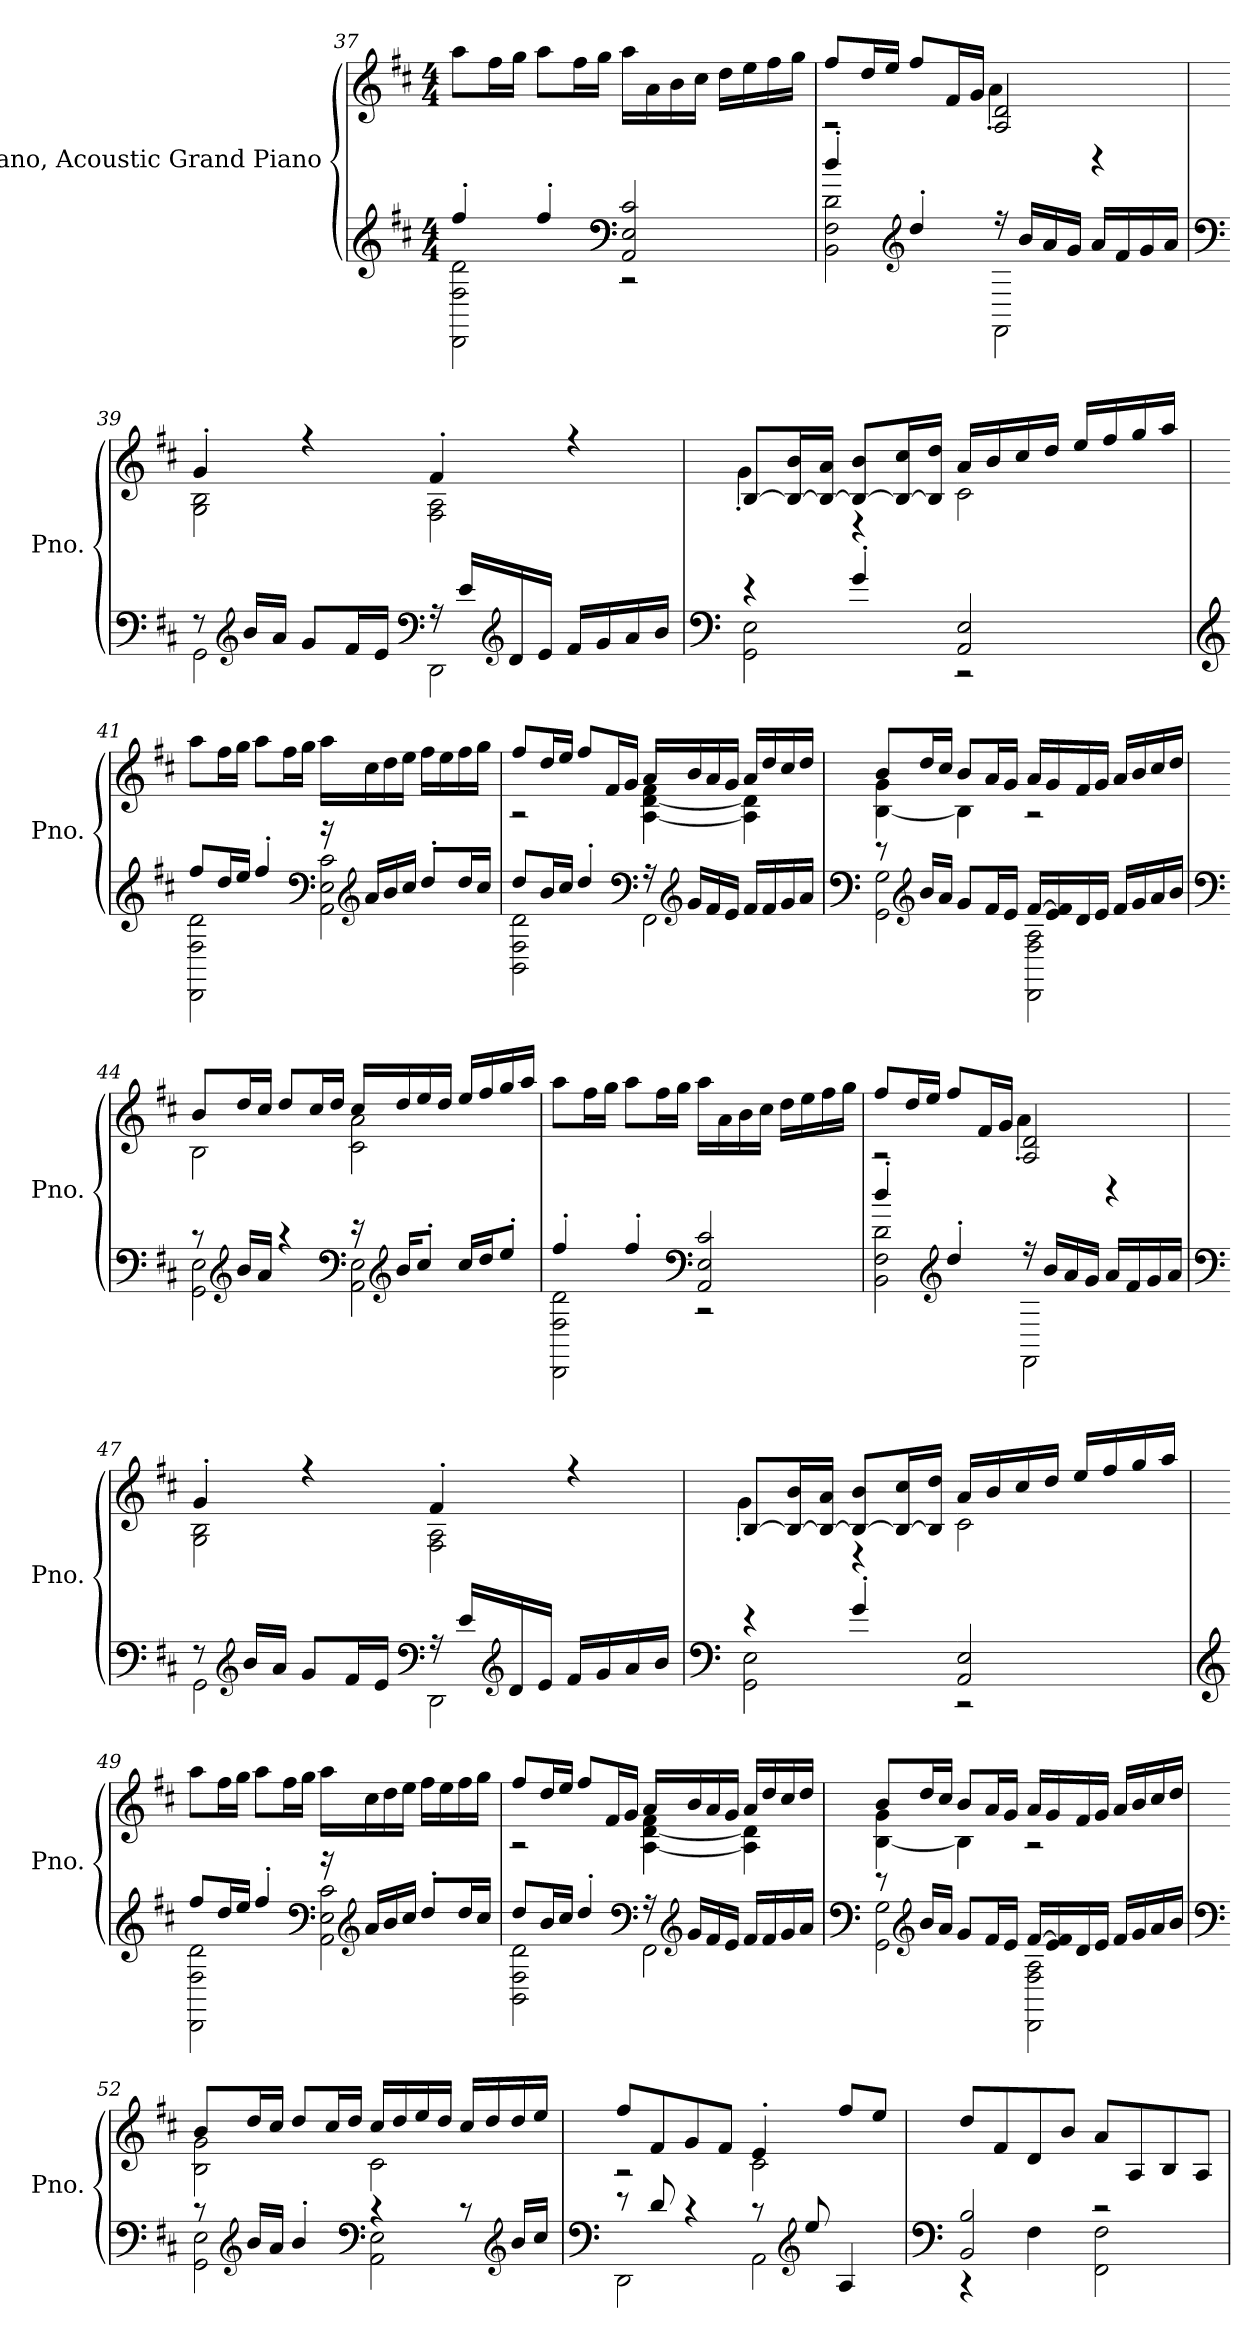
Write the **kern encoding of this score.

**kern	**kern
*part1	*part1
*staff2	*staff1
*I"Piano, Acoustic Grand Piano	*
*I'Pno.	*
*clefG2	*clefG2
*k[f#c#]	*k[f#c#]
*M4/4	*M4/4
=37	=37
*^	*
4ff#'/	2DD\ 2F#\ 2d\	8aa\L
.	.	16ff#\L
.	.	16gg\JJ
4ff#'/	.	8aa\L
.	.	16ff#\L
.	.	16gg\JJ
*clefF4	*	*
2AA/ 2E/ 2c#/	2r	16aa\LL
.	.	16a\
.	.	16b\
.	.	16cc#\JJ
.	.	16dd\LL
.	.	16ee\
.	.	16ff#\
.	.	16gg\JJ
!!LO:LB:g=z
=38	=38	=38
*	*	*^
4dd'/	2BB\ 2F#\ 2d\	8ff#/L	2r
.	.	16dd/L	.
.	.	16ee/JJ	.
*clefG2	*	*	*
4dd'/	.	8ff#/L	.
.	.	16f#/L	.
.	.	16g/JJ	.
16r	2FF#\	2A/ 2d/	4a'\
16b/LL	.	.	.
16a/	.	.	.
16g/JJ	.	.	.
16a/LL	.	.	4r
16f#/	.	.	.
16g/	.	.	.
16a/JJ	.	.	.
=39	=39	=39	=39
*clefF4	*	*	*
8r	2GG\	4g'/	2G\ 2B\
*clefG2	*	*	*
16b/LL	.	.	.
16a/JJ	.	.	.
8g/L	.	4r	.
16f#/L	.	.	.
16e/JJ	.	.	.
*clefF4	*	*	*
16r	2DD\	4f#'/	2F#\ 2A\
16e/LL	.	.	.
*clefG2	*	*	*
16d/	.	.	.
16e/JJ	.	.	.
16f#/LL	.	4r	.
16g/	.	.	.
16a/	.	.	.
16b/JJ	.	.	.
!!LO:LB:g=z	!!
=40	=40	=40	=40
*clefF4	*	*	*
4r	2GG\ 2E\	[8B/L	4g'\
.	.	16B/_ 16b/L	.
.	.	16B/_ 16a/JJ	.
4g'/	.	8B/_ 8b/L	4r
.	.	16B/_ 16cc#/L	.
.	.	16B/] 16dd/JJ	.
2AA/ 2E/	2r	16a/LL	2c#\
.	.	16b/	.
.	.	16cc#/	.
.	.	16dd/JJ	.
.	.	16ee/LL	.
.	.	16ff#/	.
.	.	16gg/	.
.	.	16aa/JJ	.
*	*	*v	*v
=41	=41	=41
*clefG2	*	*
8ff#/L	2DD\ 2F#\ 2d\	8aa\L
16dd/L	.	16ff#\L
16ee/JJ	.	16gg\JJ
4ff#'/	.	8aa\L
.	.	16ff#\L
.	.	16gg\JJ
*clefF4	*	*
16r	2AA\ 2E\ 2c#\	16aa\LL
*clefG2	*	*
16a/LL	.	16cc#\
16b/	.	16dd\
16cc#/JJ	.	16ee\JJ
8dd'/L	.	16ff#\LL
.	.	16ee\
16dd/L	.	16ff#\
16cc#/JJ	.	16gg\JJ
!!LO:LB:g=z
=42	=42	=42
*	*	*^
8dd/L	2BB\ 2F#\ 2d\	8ff#/L	2r
16b/L	.	16dd/L	.
16cc#/JJ	.	16ee/JJ	.
4dd'/	.	8ff#/L	.
.	.	16f#/L	.
.	.	16g/JJ	.
*clefF4	*	*	*
16r	2FF#\	16a/LL	[4A\ [4d\ 4f#\
*clefG2	*	*	*
16g/LL	.	16b/	.
16f#/	.	16a/	.
16e/JJ	.	16g/JJ	.
16f#/LL	.	16a/LL	4A\] 4d\]
16f#/	.	16dd/	.
16g/	.	16cc#/	.
16a/JJ	.	16dd/JJ	.
=43	=43	=43	=43
*clefF4	*	*	*
8r	2GG\ 2G\	8b/L	[4B\ 4g\
*clefG2	*	*	*
16b/LL	.	16dd/L	.
16a/JJ	.	16cc#/JJ	.
8g/L	.	8b/L	4B\]
16f#/L	.	16a/L	.
16e/JJ	.	16g/JJ	.
[16f#/LL	2DD\ 2F#\ 2A\	16a/LL	2r
16e/ 16f#/]	.	16g/	.
16d/	.	16f#/	.
16e/JJ	.	16g/JJ	.
16f#/LL	.	16a/LL	.
16g/	.	16b/	.
16a/	.	16cc#/	.
16b/JJ	.	16dd/JJ	.
!!LO:PB:g=z	!!
=44	=44	=44	=44
*clefF4	*	*	*
8r	2GG\ 2E\	8b/L	2B\
*clefG2	*	*	*
16b/LL	.	16dd/L	.
16a/JJ	.	16cc#/JJ	.
4r	.	8dd/L	.
.	.	16cc#/L	.
.	.	16dd/JJ	.
*clefF4	*	*	*
16r	2AA\ 2E\	16cc#/LL	2c#\ 2a\
*clefG2	*	*	*
16b/KL	.	16dd/	.
8cc#'/J	.	16ee/	.
.	.	16dd/JJ	.
16cc#/LL	.	16ee/LL	.
16dd/J	.	16ff#/	.
8ee'/J	.	16gg/	.
.	.	16aa/JJ	.
*	*	*v	*v
=45	=45	=45
4ff#'/	2DD\ 2F#\ 2d\	8aa\L
.	.	16ff#\L
.	.	16gg\JJ
4ff#'/	.	8aa\L
.	.	16ff#\L
.	.	16gg\JJ
*clefF4	*	*
2AA/ 2E/ 2c#/	2r	16aa\LL
.	.	16a\
.	.	16b\
.	.	16cc#\JJ
.	.	16dd\LL
.	.	16ee\
.	.	16ff#\
.	.	16gg\JJ
!!LO:LB:g=z
=46	=46	=46
*	*	*^
4dd'/	2BB\ 2F#\ 2d\	8ff#/L	2r
.	.	16dd/L	.
.	.	16ee/JJ	.
*clefG2	*	*	*
4dd'/	.	8ff#/L	.
.	.	16f#/L	.
.	.	16g/JJ	.
16r	2FF#\	2A/ 2d/	4a'\
16b/LL	.	.	.
16a/	.	.	.
16g/JJ	.	.	.
16a/LL	.	.	4r
16f#/	.	.	.
16g/	.	.	.
16a/JJ	.	.	.
=47	=47	=47	=47
*clefF4	*	*	*
8r	2GG\	4g'/	2G\ 2B\
*clefG2	*	*	*
16b/LL	.	.	.
16a/JJ	.	.	.
8g/L	.	4r	.
16f#/L	.	.	.
16e/JJ	.	.	.
*clefF4	*	*	*
16r	2DD\	4f#'/	2F#\ 2A\
16e/LL	.	.	.
*clefG2	*	*	*
16d/	.	.	.
16e/JJ	.	.	.
16f#/LL	.	4r	.
16g/	.	.	.
16a/	.	.	.
16b/JJ	.	.	.
!!LO:LB:g=z	!!
=48	=48	=48	=48
*clefF4	*	*	*
4r	2GG\ 2E\	[8B/L	4g'\
.	.	16B/_ 16b/L	.
.	.	16B/_ 16a/JJ	.
4g'/	.	8B/_ 8b/L	4r
.	.	16B/_ 16cc#/L	.
.	.	16B/] 16dd/JJ	.
2AA/ 2E/	2r	16a/LL	2c#\
.	.	16b/	.
.	.	16cc#/	.
.	.	16dd/JJ	.
.	.	16ee/LL	.
.	.	16ff#/	.
.	.	16gg/	.
.	.	16aa/JJ	.
*	*	*v	*v
=49	=49	=49
*clefG2	*	*
8ff#/L	2DD\ 2F#\ 2d\	8aa\L
16dd/L	.	16ff#\L
16ee/JJ	.	16gg\JJ
4ff#'/	.	8aa\L
.	.	16ff#\L
.	.	16gg\JJ
*clefF4	*	*
16r	2AA\ 2E\ 2c#\	16aa\LL
*clefG2	*	*
16a/LL	.	16cc#\
16b/	.	16dd\
16cc#/JJ	.	16ee\JJ
8dd'/L	.	16ff#\LL
.	.	16ee\
16dd/L	.	16ff#\
16cc#/JJ	.	16gg\JJ
!!LO:LB:g=z
=50	=50	=50
*	*	*^
8dd/L	2BB\ 2F#\ 2d\	8ff#/L	2r
16b/L	.	16dd/L	.
16cc#/JJ	.	16ee/JJ	.
4dd'/	.	8ff#/L	.
.	.	16f#/L	.
.	.	16g/JJ	.
*clefF4	*	*	*
16r	2FF#\	16a/LL	[4A\ [4d\ 4f#\
*clefG2	*	*	*
16g/LL	.	16b/	.
16f#/	.	16a/	.
16e/JJ	.	16g/JJ	.
16f#/LL	.	16a/LL	4A\] 4d\]
16f#/	.	16dd/	.
16g/	.	16cc#/	.
16a/JJ	.	16dd/JJ	.
=51	=51	=51	=51
*clefF4	*	*	*
8r	2GG\ 2G\	8b/L	[4B\ 4g\
*clefG2	*	*	*
16b/LL	.	16dd/L	.
16a/JJ	.	16cc#/JJ	.
8g/L	.	8b/L	4B\]
16f#/L	.	16a/L	.
16e/JJ	.	16g/JJ	.
[16f#/LL	2DD\ 2F#\ 2A\	16a/LL	2r
16e/ 16f#/]	.	16g/	.
16d/	.	16f#/	.
16e/JJ	.	16g/JJ	.
16f#/LL	.	16a/LL	.
16g/	.	16b/	.
16a/	.	16cc#/	.
16b/JJ	.	16dd/JJ	.
!!LO:LB:g=z	!!
=52	=52	=52	=52
*clefF4	*	*	*
8r	2GG\ 2E\	8b/L	2B\ 2g\
*clefG2	*	*	*
16b/LL	.	16dd/L	.
16a/JJ	.	16cc#/JJ	.
4b'/	.	8dd/L	.
.	.	16cc#/L	.
.	.	16dd/JJ	.
*clefF4	*	*	*
4r	2AA\ 2E\	16cc#/LL	2c#\
.	.	16dd/	.
.	.	16ee/	.
.	.	16dd/JJ	.
8r	.	16cc#/LL	.
.	.	16dd/	.
*clefG2	*	*	*
16b/LL	.	16dd/	.
16cc#/JJ	.	16ee/JJ	.
=53	=53	=53	=53
*clefF4	*	*	*
8r	2DD\	8ff#/L	2r
8d/	.	8f#/	.
4r	.	8g/	.
.	.	8f#/J	.
8r	2AA\	4e'/	2c#\
*clefG2	*	*	*
8ee/	.	.	.
4A/	.	8ff#/L	.
.	.	8ee/J	.
*	*	*v	*v
=54	=54	=54
*clefF4	*	*
2BB/ 2B/	4r	8dd/L
.	.	8f#/
.	4F#\	8d/
.	.	8b/J
2r	2FF#\ 2F#\	8a/L
.	.	8A/
.	.	8B/
.	.	8A/J
*v	*v	*
=	=
*-	*-
